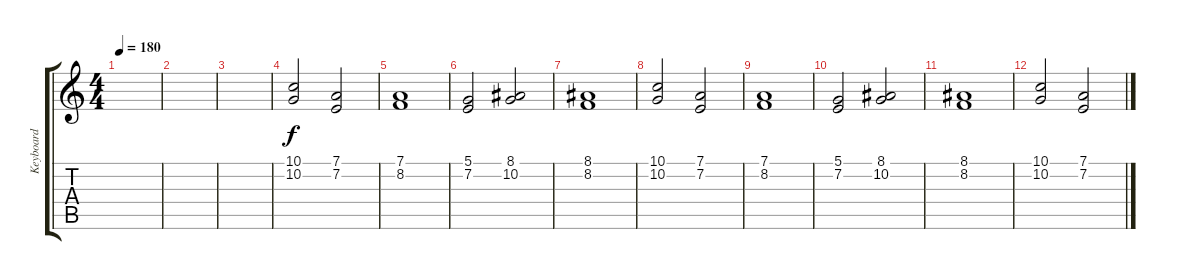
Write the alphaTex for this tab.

\track ("Keyboard" "Keyboard") {instrument stringensemble1}
\staff {score tabs}
\tuning (D4 A3 F3 C3 G2 D2) {hide}
\ts (4 4)
\tempo 180
\clef g2
\ks c
|
|
|
(10.1 10.2).2 (7.1 7.2).2 |
(7.1 8.2).1 |
(5.1 7.2).2 (8.1 10.2).2 |
(8.1 8.2).1 |
(10.1 10.2).2 (7.1 7.2).2 |
(7.1 8.2).1 |
(5.1 7.2).2 (8.1 10.2).2 |
(8.1 8.2).1 |
(10.1 10.2).2 (7.1 7.2).2
